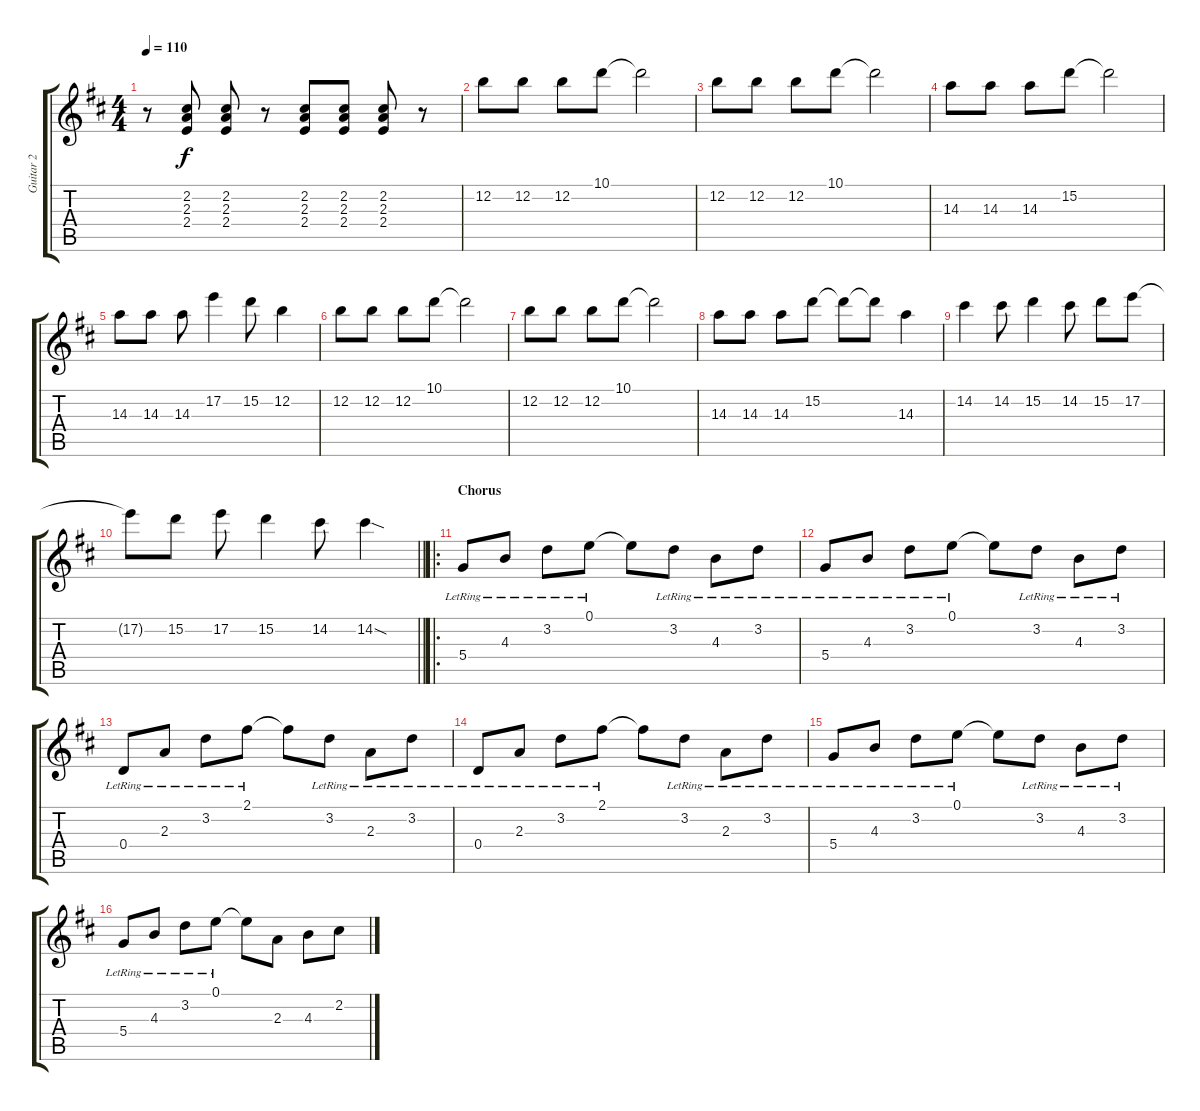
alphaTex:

\track ("Guitar 2" "Guitar 2") {instrument overdrivenguitar}
\staff {score tabs}
\tuning (E4 B3 G3 D3 A2 E2) {hide}
\ts (4 4)
\tempo 110
\clef g2
\ks d
r.8{dy f} (2.2 2.3 2.4).8 (2.2 2.3 2.4).8 r.8 (2.2 2.3 2.4).8 (2.2 2.3 2.4).8 (2.2 2.3 2.4).8 r.8 |
12.2.8{instrument electricguitarclean} 12.2.8 12.2.8 10.1.8 10.1{t}.2 |
12.2.8 12.2.8 12.2.8 10.1.8 10.1{t}.2 |
14.3.8 14.3.8 14.3.8 15.2.8 15.2{t}.2 |
14.3.8 14.3.8 14.3.8 17.2.4 15.2.8 12.2.4 |
12.2.8 12.2.8 12.2.8 10.1.8 10.1{t}.2 |
12.2.8 12.2.8 12.2.8 10.1.8 10.1{t}.2 |
14.3.8 14.3.8 14.3.8 15.2.8 15.2{t}.8 15.2{t}.8 14.3.4 |
14.2.4{instrument overdrivenguitar} 14.2.8 15.2.4 14.2.8 15.2.8 17.2.8 |
\barLineRight lightlight
17.2{t}.8 15.2.8 17.2.8 15.2.4 14.2.8 14.2{sod}.4 |
\ro
\section ("" "Chorus")
5.4{lr}.8{instrument overdrivenguitar} 4.3{lr}.8 3.2{lr}.8 0.1{lr}.8 0.1{t}.8 3.2{lr}.8 4.3{lr}.8 3.2{lr}.8 |
5.4{lr}.8 4.3{lr}.8 3.2{lr}.8 0.1{lr}.8 0.1{t}.8 3.2{lr}.8 4.3{lr}.8 3.2{lr}.8 |
0.4{lr}.8 2.3{lr}.8 3.2{lr}.8 2.1{lr}.8 2.1{t}.8 3.2{lr}.8 2.3{lr}.8 3.2{lr}.8 |
0.4{lr}.8 2.3{lr}.8 3.2{lr}.8 2.1{lr}.8 2.1{t}.8 3.2{lr}.8 2.3{lr}.8 3.2{lr}.8 |
5.4{lr}.8 4.3{lr}.8 3.2{lr}.8 0.1{lr}.8 0.1{t}.8 3.2{lr}.8 4.3{lr}.8 3.2{lr}.8 |
5.4{lr}.8 4.3{lr}.8 3.2{lr}.8 0.1{lr}.8 0.1{t}.8 2.3.8 4.3.8 2.2.8
